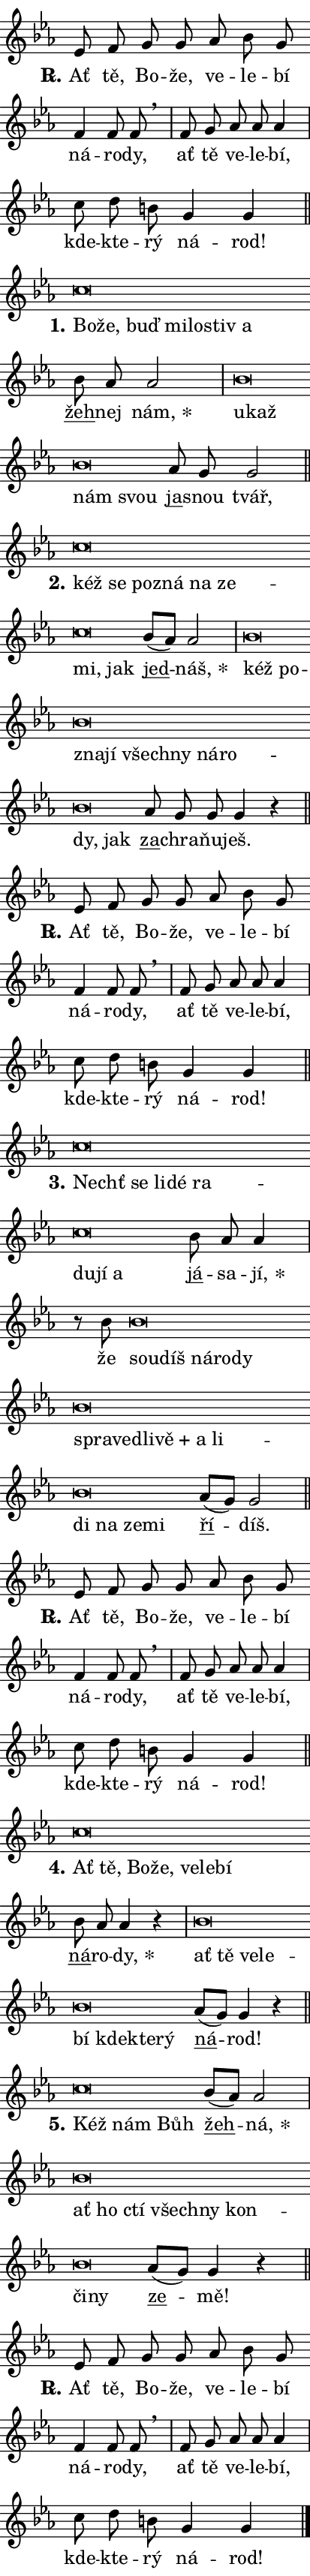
\version "2.22.1"
\header { tagline = "" }
\paper {
  indent = 0\cm
  top-margin = 0\cm
  right-margin = 0\cm
  bottom-margin = 0\cm
  left-margin = 0\cm
  paper-width = 7\cm
  page-breaking = #ly:one-page-breaking
  system-system-spacing.basic-distance = #11
  score-system-spacing.basic-distance = #11
  ragged-last = ##f
}


%% Author: Thomas Morley
%% https://lists.gnu.org/archive/html/lilypond-user/2020-05/msg00002.html
#(define (line-position grob)
"Returns position of @var[grob} in current system:
   @code{'start}, if at first time-step
   @code{'end}, if at last time-step
   @code{'middle} otherwise
"
  (let* ((col (ly:item-get-column grob))
         (ln (ly:grob-object col 'left-neighbor))
         (rn (ly:grob-object col 'right-neighbor))
         (col-to-check-left (if (ly:grob? ln) ln col))
         (col-to-check-right (if (ly:grob? rn) rn col))
         (break-dir-left
           (and
             (ly:grob-property col-to-check-left 'non-musical #f)
             (ly:item-break-dir col-to-check-left)))
         (break-dir-right
           (and
             (ly:grob-property col-to-check-right 'non-musical #f)
             (ly:item-break-dir col-to-check-right))))
        (cond ((eqv? 1 break-dir-left) 'start)
              ((eqv? -1 break-dir-right) 'end)
              (else 'middle))))

#(define (tranparent-at-line-position vctor)
  (lambda (grob)
  "Relying on @code{line-position} select the relevant enry from @var{vctor}.
Used to determine transparency,"
    (case (line-position grob)
      ((end) (not (vector-ref vctor 0)))
      ((middle) (not (vector-ref vctor 1)))
      ((start) (not (vector-ref vctor 2))))))

noteHeadBreakVisibility =
#(define-music-function (break-visibility)(vector?)
"Makes @code{NoteHead}s transparent relying on @var{break-visibility}"
#{
  \override NoteHead.transparent =
    #(tranparent-at-line-position break-visibility)
#})

#(define delete-ledgers-for-transparent-note-heads
  (lambda (grob)
    "Reads whether a @code{NoteHead} is transparent.
If so this @code{NoteHead} is removed from @code{'note-heads} from
@var{grob}, which is supposed to be @code{LedgerLineSpanner}.
As a result ledgers are not printed for this @code{NoteHead}"
    (let* ((nhds-array (ly:grob-object grob 'note-heads))
           (nhds-list
             (if (ly:grob-array? nhds-array)
                 (ly:grob-array->list nhds-array)
                 '()))
           ;; Relies on the transparent-property being done before
           ;; Staff.LedgerLineSpanner.after-line-breaking is executed.
           ;; This is fragile ...
           (to-keep
             (remove
               (lambda (nhd)
                 (ly:grob-property nhd 'transparent #f))
               nhds-list)))
      ;; TODO find a better method to iterate over grob-arrays, similiar
      ;; to filter/remove etc for lists
      ;; For now rebuilt from scratch
      (set! (ly:grob-object grob 'note-heads)  '())
      (for-each
        (lambda (nhd)
          (ly:pointer-group-interface::add-grob grob 'note-heads nhd))
        to-keep))))

hideNotes = {
  \noteHeadBreakVisibility #begin-of-line-visible
}
unHideNotes = {
  \noteHeadBreakVisibility #all-visible
}

% work-around for resetting accidentals
% https://lilypond.org/doc/v2.23/Documentation/notation/displaying-rhythms#unmetered-music
cadenzaMeasure = {
  \cadenzaOff
  \partial 1024 s1024
  \cadenzaOn
}

#(define-markup-command (accent layout props text) (markup?)
  "Underline accented syllable"
  (interpret-markup layout props
    #{\markup \override #'(offset . 4.3) \underline { #text }#}))

responsum = \markup \concat {
  "R" \hspace #-1.05 \path #0.1 #'((moveto 0 0.07) (lineto 0.9 0.8)) \hspace #0.05 "."
}

\layout {
    \context {
        \Staff
        \remove "Time_signature_engraver"
        \override LedgerLineSpanner.after-line-breaking = #delete-ledgers-for-transparent-note-heads
    }
    \context {
        \Voice {
            \override NoteHead.output-attributes = #'((class . "notehead"))
            \override Hairpin.height = #0.55
        }
    }
    \context {
        \Lyrics {
            \override StanzaNumber.output-attributes = #'((class . "stanzanumber"))
            \override LyricSpace.minimum-distance = #0.9
            \override LyricText.font-name = #"TeX Gyre Schola"
            \override LyricText.font-size = 1
            \override StanzaNumber.font-name = #"TeX Gyre Schola Bold"
            \override StanzaNumber.font-size = 1
        }
    }
}

% magnetic-lyrics.ily
%
%   written by
%     Jean Abou Samra <jean@abou-samra.fr>
%     Werner Lemberg <wl@gnu.org>
%
%   adapted by
%     Jiri Hon <jiri.hon@gmail.com>
%
% Version 2022-Apr-15

% https://www.mail-archive.com/lilypond-user@gnu.org/msg149350.html

#(define (Left_hyphen_pointer_engraver context)
   "Collect syllable-hyphen-syllable occurrences in lyrics and store
them in properties.  This engraver only looks to the left.  For
example, if the lyrics input is @code{foo -- bar}, it does the
following.

@itemize @bullet
@item
Set the @code{text} property of the @code{LyricHyphen} grob between
@q{foo} and @q{bar} to @code{foo}.

@item
Set the @code{left-hyphen} property of the @code{LyricText} grob with
text @q{foo} to the @code{LyricHyphen} grob between @q{foo} and
@q{bar}.
@end itemize

Use this auxiliary engraver in combination with the
@code{lyric-@/text::@/apply-@/magnetic-@/offset!} hook."
   (let ((hyphen #f)
         (text #f))
     (make-engraver
      (acknowledgers
       ((lyric-syllable-interface engraver grob source-engraver)
        (set! text grob)))
      (end-acknowledgers
       ((lyric-hyphen-interface engraver grob source-engraver)
        ;(when (not (grob::has-interface grob 'lyric-space-interface))
          (set! hyphen grob)));)
      ((stop-translation-timestep engraver)
       (when (and text hyphen)
         (ly:grob-set-object! text 'left-hyphen hyphen))
       (set! text #f)
       (set! hyphen #f)))))

#(define (lyric-text::apply-magnetic-offset! grob)
   "If the space between two syllables is less than the value in
property @code{LyricText@/.details@/.squash-threshold}, move the right
syllable to the left so that it gets concatenated with the left
syllable.

Use this function as a hook for
@code{LyricText@/.after-@/line-@/breaking} if the
@code{Left_@/hyphen_@/pointer_@/engraver} is active."
   (let ((hyphen (ly:grob-object grob 'left-hyphen #f)))
     (when hyphen
       (let ((left-text (ly:spanner-bound hyphen LEFT)))
         (when (grob::has-interface left-text 'lyric-syllable-interface)
           (let* ((common (ly:grob-common-refpoint grob left-text X))
                  (this-x-ext (ly:grob-extent grob common X))
                  (left-x-ext
                   (begin
                     ;; Trigger magnetism for left-text.
                     (ly:grob-property left-text 'after-line-breaking)
                     (ly:grob-extent left-text common X)))
                  ;; `delta` is the gap width between two syllables.
                  (delta (- (interval-start this-x-ext)
                            (interval-end left-x-ext)))
                  (details (ly:grob-property grob 'details))
                  (threshold (assoc-get 'squash-threshold details 0.2)))
             (when (< delta threshold)
               (let* (;; We have to manipulate the input text so that
                      ;; ligatures crossing syllable boundaries are not
                      ;; disabled.  For languages based on the Latin
                      ;; script this is essentially a beautification.
                      ;; However, for non-Western scripts it can be a
                      ;; necessity.
                      (lt (ly:grob-property left-text 'text))
                      (rt (ly:grob-property grob 'text))
                      (is-space (grob::has-interface hyphen 'lyric-space-interface))
                      (space (if is-space " " ""))
                      (space-markup (grob-interpret-markup grob " "))
                      (space-size (interval-length (ly:stencil-extent space-markup X)))
                      (extra-delta (if is-space space-size 0))
                      ;; Append new syllable.
                      (ltrt-space (if (and (string? lt) (string? rt))
                                (string-append lt space rt)
                                (make-concat-markup (list lt space rt))))
                      ;; Right-align `ltrt` to the right side.
                      (ltrt-space-markup (grob-interpret-markup
                               grob
                               (make-translate-markup
                                (cons (interval-length this-x-ext) 0)
                                (make-right-align-markup ltrt-space)))))
                 (begin
                   ;; Don't print `left-text`.
                   (ly:grob-set-property! left-text 'stencil #f)
                   ;; Set text and stencil (which holds all collected
                   ;; syllables so far) and shift it to the left.
                   (ly:grob-set-property! grob 'text ltrt-space)
                   (ly:grob-set-property! grob 'stencil ltrt-space-markup)
                   (ly:grob-translate-axis! grob (- (- delta extra-delta)) X))))))))))


#(define (lyric-hyphen::displace-bounds-first grob)
   ;; Make very sure this callback isn't triggered too early.
   (let ((left (ly:spanner-bound grob LEFT))
         (right (ly:spanner-bound grob RIGHT)))
     (ly:grob-property left 'after-line-breaking)
     (ly:grob-property right 'after-line-breaking)
     (ly:lyric-hyphen::print grob)))

squashThreshold = #0.4

\layout {
  \context {
    \Lyrics
    \consists #Left_hyphen_pointer_engraver
    \override LyricText.after-line-breaking =
      #lyric-text::apply-magnetic-offset!
    \override LyricHyphen.stencil = #lyric-hyphen::displace-bounds-first
    \override LyricText.details.squash-threshold = \squashThreshold
    \override LyricHyphen.minimum-distance = 0
    \override LyricHyphen.minimum-length = \squashThreshold
  }
}

squash = \override LyricText.details.squash-threshold = 9999
unSquash = \override LyricText.details.squash-threshold = \squashThreshold

left = \override LyricText.self-alignment-X = #LEFT
unLeft = \revert LyricText.self-alignment-X

starOffset = #(lambda (grob) 
                (let ((x_offset (ly:self-alignment-interface::aligned-on-x-parent grob)))
                  (if (= x_offset 0) 0 (+ x_offset 1.2))))

star = #(define-music-function (syllable)(string?)
"Append star separator at the end of a syllable"
#{
  \once \override LyricText.X-offset = #starOffset
  \lyricmode { \markup {
    #syllable
    \override #'((font-name . "TeX Gyre Schola Bold")) \hspace #0.2 \lower #0.65 \larger "*"
  } }
#})

starAccent = #(define-music-function (syllable)(string?)
"Append star separator at the end of a syllable and make accent"
#{
  \once \override LyricText.X-offset = #starOffset
  \lyricmode { \markup {
    \accent #syllable
    \override #'((font-name . "TeX Gyre Schola Bold")) \hspace #0.2 \lower #0.65 \larger "*"
  } }
#})

breath = #(define-music-function (syllable)(string?)
"Append breathing indicator at the end of a syllable"
#{
  \lyricmode { \markup { #syllable "+" } }
#})

optionalBreath = #(define-music-function (syllable)(string?)
"Append optional breathing indicator at the end of a syllable"
#{
  \lyricmode { \markup { #syllable "(+)" } }
#})


\score {
    <<
        \new Voice = "melody" { \cadenzaOn \key es \major \relative { es'8 f g g as bes g \bar "" f4 f8 f \breathe \cadenzaMeasure \bar "|" f g as as as4 \cadenzaMeasure \bar "|" c8 d b g4 g \cadenzaMeasure \bar "||" \break }
\relative { c''\breve*1/16 \hideNotes \breve*1/16 \bar "" \breve*1/16 \bar "" \breve*1/16 \bar "" \breve*1/16 \bar "" \breve*1/16 \breve*1/16 \bar "" \unHideNotes \bar "" bes8 as as2 \cadenzaMeasure \bar "|" bes\breve*1/16 \hideNotes \breve*1/16 \bar "" \breve*1/16 \breve*1/16 \bar "" \unHideNotes \bar "" as8 g g2 \cadenzaMeasure \bar "||" \break }
\relative { c''\breve*1/16 \hideNotes \breve*1/16 \bar "" \breve*1/16 \bar "" \breve*1/16 \bar "" \breve*1/16 \bar "" \breve*1/16 \bar "" \breve*1/16 \breve*1/16 \bar "" \unHideNotes \bar "" bes8[( as)] as2 \cadenzaMeasure \bar "|" bes\breve*1/16 \hideNotes \breve*1/16 \bar "" \breve*1/16 \bar "" \breve*1/16 \bar "" \breve*1/16 \bar "" \breve*1/16 \bar "" \breve*1/16 \bar "" \breve*1/16 \bar "" \breve*1/16 \breve*1/16 \bar "" \unHideNotes \bar "" as8 g g g4 r \cadenzaMeasure \bar "||" \break }
\relative { es'8 f g g as bes g \bar "" f4 f8 f \breathe \cadenzaMeasure \bar "|" f g as as as4 \cadenzaMeasure \bar "|" c8 d b g4 g \cadenzaMeasure \bar "||" \break }
\relative { c''\breve*1/16 \hideNotes \breve*1/16 \bar "" \breve*1/16 \bar "" \breve*1/16 \bar "" \breve*1/16 \bar "" \breve*1/16 \bar "" \breve*1/16 \breve*1/16 \bar "" \unHideNotes \bar "" bes8 as as4 \cadenzaMeasure \bar "|" r8 bes8 bes\breve*1/16 \hideNotes \breve*1/16 \bar "" \breve*1/16 \bar "" \breve*1/16 \bar "" \breve*1/16 \bar "" \breve*1/16 \bar "" \breve*1/16 \bar "" \breve*1/16 \bar "" \breve*1/16 \bar "" \breve*1/16 \bar "" \breve*1/16 \bar "" \breve*1/16 \bar "" \breve*1/16 \bar "" \breve*1/16 \breve*1/16 \bar "" \unHideNotes \bar "" as8[( g)] g2 \cadenzaMeasure \bar "||" \break }
\relative { es'8 f g g as bes g \bar "" f4 f8 f \breathe \cadenzaMeasure \bar "|" f g as as as4 \cadenzaMeasure \bar "|" c8 d b g4 g \cadenzaMeasure \bar "||" \break }
\relative { c''\breve*1/16 \hideNotes \breve*1/16 \bar "" \breve*1/16 \bar "" \breve*1/16 \bar "" \breve*1/16 \bar "" \breve*1/16 \breve*1/16 \bar "" \unHideNotes \bar "" bes8 as as4 r \cadenzaMeasure \bar "|" bes\breve*1/16 \hideNotes \breve*1/16 \bar "" \breve*1/16 \bar "" \breve*1/16 \bar "" \breve*1/16 \bar "" \breve*1/16 \bar "" \breve*1/16 \breve*1/16 \bar "" \unHideNotes \bar "" as8[( g)] g4 r \cadenzaMeasure \bar "||" \break }
\relative { c''\breve*1/16 \hideNotes \breve*1/16 \breve*1/16 \bar "" \unHideNotes \bar "" bes8[( as)] as2 \cadenzaMeasure \bar "|" bes\breve*1/16 \hideNotes \breve*1/16 \bar "" \breve*1/16 \bar "" \breve*1/16 \bar "" \breve*1/16 \bar "" \breve*1/16 \bar "" \breve*1/16 \breve*1/16 \bar "" \unHideNotes \bar "" as8[( g)] g4 r \cadenzaMeasure \bar "||" \break }
\relative { es'8 f g g as bes g \bar "" f4 f8 f \breathe \cadenzaMeasure \bar "|" f g as as as4 \cadenzaMeasure \bar "|" c8 d b g4 g \cadenzaMeasure \bar "||" \break } \bar "|." }
        \new Lyrics \lyricsto "melody" { \lyricmode { \set stanza = \responsum
Ať tě, Bo -- že, ve -- le -- bí ná -- ro -- dy, ať tě ve -- le -- bí, kde -- kte -- rý ná -- rod!
\set stanza = "1."
\left Bo -- \squash že, buď mi -- lo -- stiv a \unLeft \unSquash \markup \accent žeh -- nej \star nám, \left u -- \squash kaž nám svou \unLeft \unSquash \markup \accent ja -- snou tvář,
\set stanza = "2."
\left kéž \squash se po -- zná na ze -- mi, jak \unLeft \unSquash \markup \accent jed -- \star náš, \left kéž \squash po -- zna -- jí všech -- ny ná -- ro -- dy, jak \unLeft \unSquash \markup \accent za -- chra -- ňu -- ješ.
\set stanza = \responsum
Ať tě, Bo -- že, ve -- le -- bí ná -- ro -- dy, ať tě ve -- le -- bí, kde -- kte -- rý ná -- rod!
\set stanza = "3."
\left Nechť \squash se li -- dé ra -- du -- jí a \unLeft \unSquash \markup \accent já -- sa -- \star jí, že \left sou -- \squash díš ná -- ro -- dy spra -- ved -- li -- \breath "vě" a li -- di na ze -- mi \unLeft \unSquash \markup \accent ří -- díš.
\set stanza = \responsum
Ať tě, Bo -- že, ve -- le -- bí ná -- ro -- dy, ať tě ve -- le -- bí, kde -- kte -- rý ná -- rod!
\set stanza = "4."
\left Ať \squash tě, Bo -- že, ve -- le -- bí \unLeft \unSquash \markup \accent ná -- ro -- \star dy, \left ať \squash tě ve -- le -- bí kde -- kte -- rý \unLeft \unSquash \markup \accent ná -- rod!
\set stanza = "5."
\left Kéž \squash nám Bůh \unLeft \unSquash \markup \accent žeh -- \star ná, \left ať \squash ho ctí všech -- ny kon -- či -- ny \unLeft \unSquash \markup \accent ze -- mě!
\set stanza = \responsum
Ať tě, Bo -- že, ve -- le -- bí ná -- ro -- dy, ať tě ve -- le -- bí, kde -- kte -- rý ná -- rod! } }
    >>
    \layout {}
}
